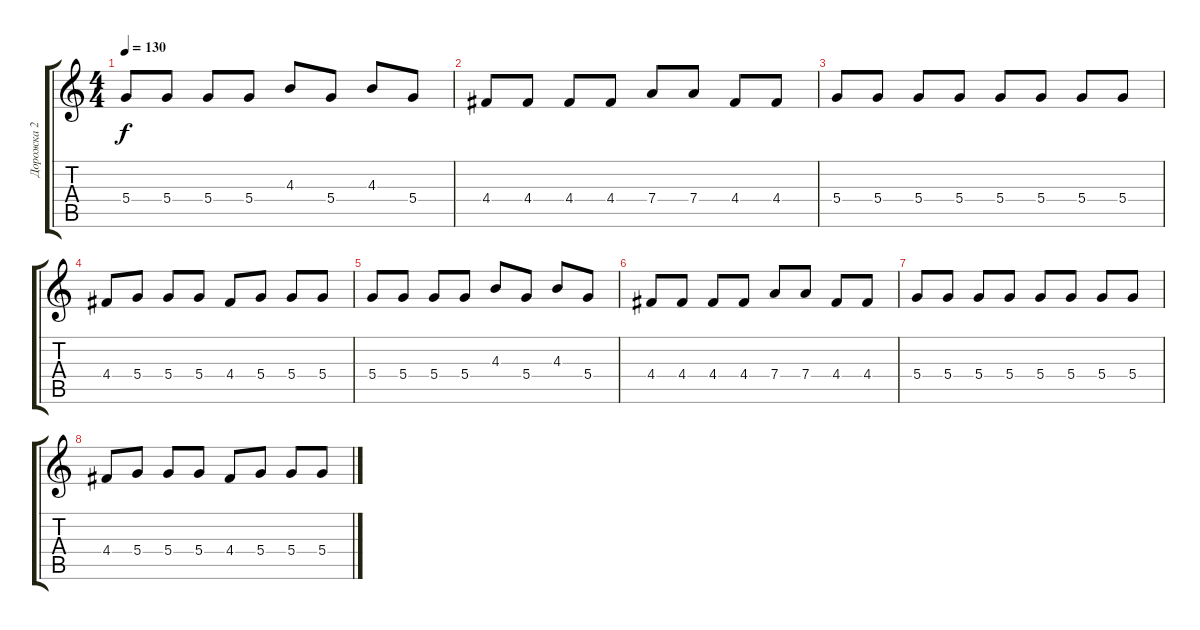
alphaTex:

\track ("Дорожка 2" "Дорожка 2") {instrument distortionguitar}
\staff {score tabs}
\tuning (E4 B3 G3 D3 A2 E2) {hide}
\ts (4 4)
\tempo 130
\clef g2
\ks c
5.4.8{dy f} 5.4.8 5.4.8 5.4.8 4.3.8 5.4.8 4.3.8 5.4.8 |
4.4.8 4.4.8 4.4.8 4.4.8 7.4.8 7.4.8 4.4.8 4.4.8 |
5.4.8 5.4.8 5.4.8 5.4.8 5.4.8 5.4.8 5.4.8 5.4.8 |
4.4.8 5.4.8 5.4.8 5.4.8 4.4.8 5.4.8 5.4.8 5.4.8 |
5.4.8 5.4.8 5.4.8 5.4.8 4.3.8 5.4.8 4.3.8 5.4.8 |
4.4.8 4.4.8 4.4.8 4.4.8 7.4.8 7.4.8 4.4.8 4.4.8 |
5.4.8 5.4.8 5.4.8 5.4.8 5.4.8 5.4.8 5.4.8 5.4.8 |
4.4.8 5.4.8 5.4.8 5.4.8 4.4.8 5.4.8 5.4.8 5.4.8
